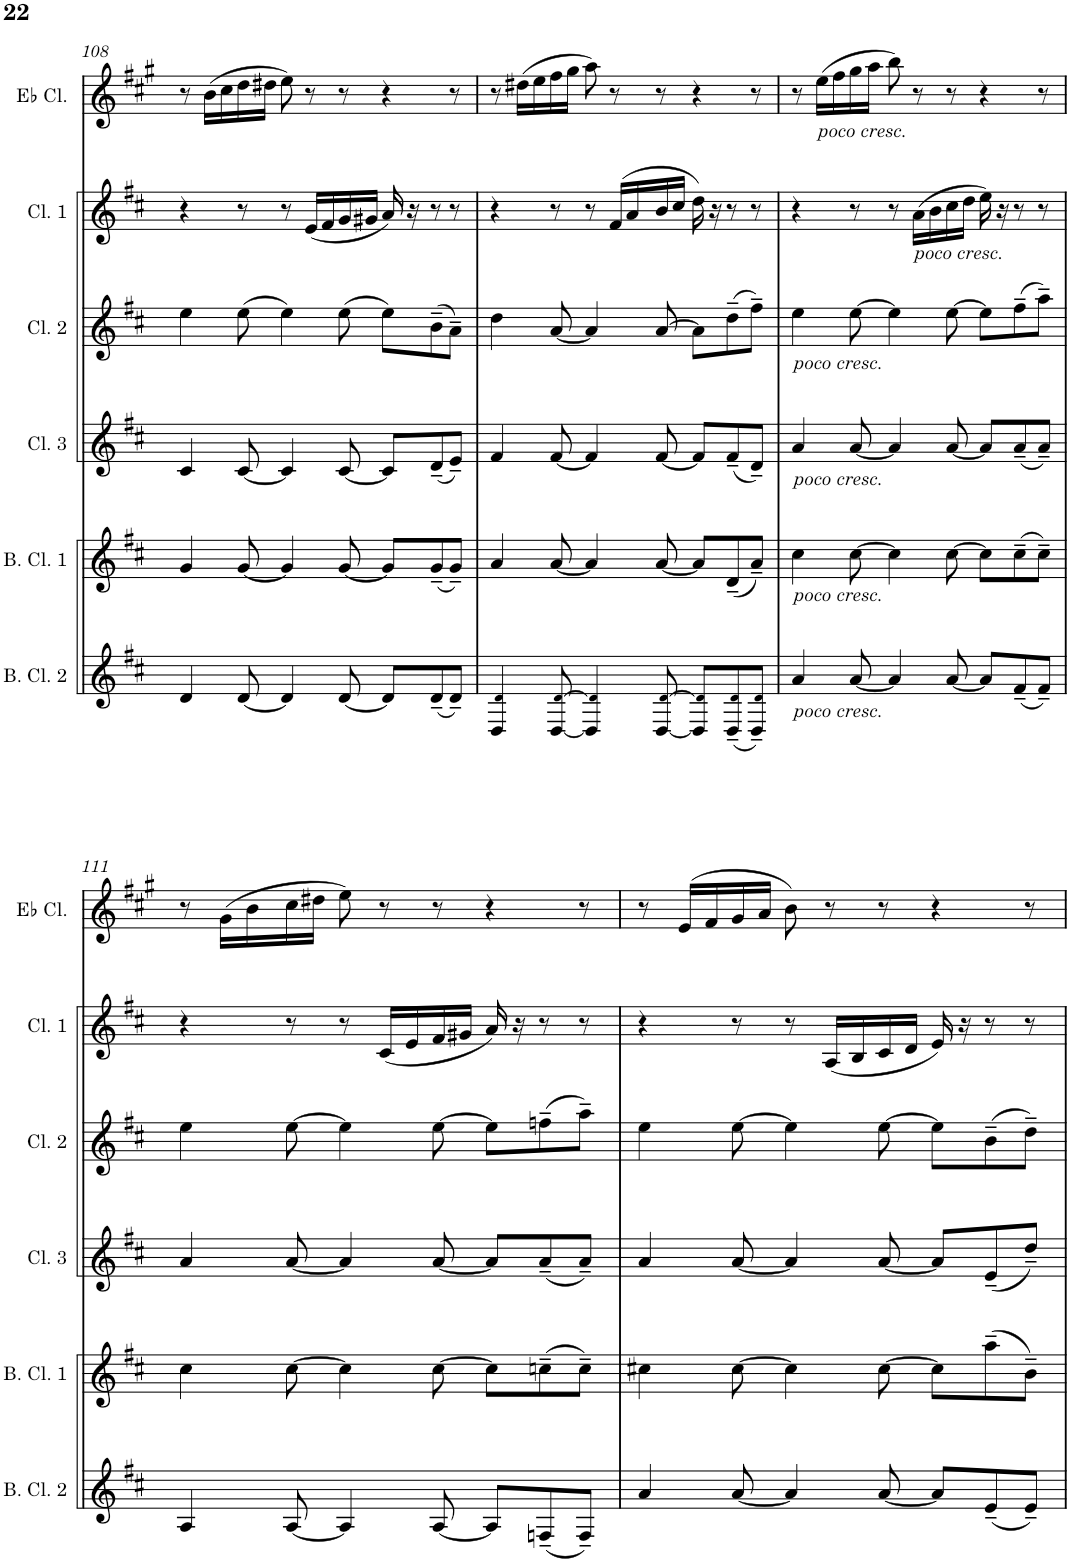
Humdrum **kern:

**kern	**kern	**kern	**kern	**kern	**kern
*part6	*part5	*part4	*part3	*part2	*part1
*staff6	*staff5	*staff4	*staff3	*staff2	*staff1
*I"Bass Clarinet 2	*I"Bass Clarinet 1	*I"Clarinet 3	*I"Clarinet 2	*I"Clarinet 1	*I"Clarinet in Eb
*I'B. Cl. 2	*I'B. Cl. 1	*I'Cl. 3	*I'Cl. 2	*I'Cl. 1	*
!!LO:PB:g=z
*clefG2	*clefG2	*clefG2	*clefG2	*clefG2	*clefG2
*Trd8c14	*Trd8c14	*Trd1c2	*Trd1c2	*Trd1c2	*Trd-2c-3
*k[f#c#]	*k[f#c#]	*k[f#c#]	*k[f#c#]	*k[f#c#]	*k[f#c#g#]
*M9/8	*M9/8	*M9/8	*M9/8	*M9/8	*M9/8
=108	=108	=108	=108	=108	=108
4d/	4g/	4c#/	4ee\	4r	8r
.	.	.	.	.	(16b\LL
.	.	.	.	.	16cc#\
[8d/	[8g/	[8c#/	(8ee\	8r	16dd\
.	.	.	.	.	16dd#X\JJ
4d/]	4g/]	4c#/]	4ee\)	8r	8ee\)
.	.	.	.	(16e/LL	8r
.	.	.	.	16f#/	.
[8d/	[8g/	[8c#/	(8ee\	16g/	8r
.	.	.	.	16g#X/JJ	.
8d/L]	8g/L]	8c#/L]	8ee\L)	16a/)	4r
.	.	.	.	16r	.
(8d~/	(8g~/	(8d~/	(8b~\	8r	.
8d~/J)	8g~/J)	8e~/J)	8a~\J)	8r	8r
=109	=109	=109	=109	=109	=109
4D/ 4d!/	4a/	4f#/	4dd\	4r	8r
.	.	.	.	.	(16dd#X\LL
.	.	.	.	.	16ee\
[8D/ [8d!/	[8a/	[8f#/	[8a/	8r	16ff#\
.	.	.	.	.	16gg#\JJ
4D/] 4d!/]	4a/]	4f#/]	4a/]	8r	8aa\)
.	.	.	.	(16f#/LL	8r
.	.	.	.	16a/	.
[8D/ [8d!/	[8a/	[8f#/	[8a/	16b/	8r
.	.	.	.	16cc#/JJ	.
8D/] 8d!/]L	8a/L]	8f#/L]	8a\L]	16dd\)	4r
.	.	.	.	16r	.
(8D/~ 8d!/~	(8d~/	(8f#~/	(8dd~\	8r	.
8D/~ 8d!/~J)	8a~/J)	8d~/J)	8ff#~\J)	8r	8r
=110	=110	=110	=110	=110	=110
!	!	!	!LO:TX:b:i:t=poco cresc.	!	!
!	!	!LO:TX:b:i:t=poco cresc.	!	!	!
!	!LO:TX:b:i:t=poco cresc.	!	!	!	!
!LO:TX:b:i:t=poco cresc.	!	!	!	!	!
4a/	4cc#\	4a/	4ee\	4r	8r
!	!	!	!	!	!LO:TX:b:i:t=poco cresc.
.	.	.	.	.	(16ee\LL
.	.	.	.	.	16ff#\
[8a/	[8cc#\	[8a/	[8ee\	8r	16gg#\
.	.	.	.	.	16aa\JJ
4a/]	4cc#\]	4a/]	4ee\]	8r	8bb\)
!	!	!	!	!LO:TX:b:i:t=poco cresc.	!
.	.	.	.	(16a\LL	8r
.	.	.	.	16b\	.
[8a/	[8cc#\	[8a/	[8ee\	16cc#\	8r
.	.	.	.	16dd\JJ	.
8a/L]	8cc#\L]	8a/L]	8ee\L]	16ee\)	4r
.	.	.	.	16r	.
(8f#~/	(8cc#~\	(8a~/	(8ff#~\	8r	.
8f#~/J)	8cc#~\J)	8a~/J)	8aa~\J)	8r	8r
!!LO:LB:g=z
=111	=111	=111	=111	=111	=111
4A/	4cc#\	4a/	4ee\	4r	8r
.	.	.	.	.	(16g#\LL
.	.	.	.	.	16b\
[8A/	[8cc#\	[8a/	[8ee\	8r	16cc#\
.	.	.	.	.	16dd#X\JJ
4A/]	4cc#\]	4a/]	4ee\]	8r	8ee\)
.	.	.	.	(16c#/LL	8r
.	.	.	.	16e/	.
[8A/	[8cc#\	[8a/	[8ee\	16f#/	8r
.	.	.	.	16g#X/JJ	.
8A/L]	8cc#\L]	8a/L]	8ee\L]	16a/)	4r
.	.	.	.	16r	.
(8Fn~/	(8ccn~\	(8a~/	(8ffn~\	8r	.
8F~/J)	8cc~\J)	8a~/J)	8aa~\J)	8r	8r
=112	=112	=112	=112	=112	=112
4a/	4cc#X\	4a/	4ee\	4r	8r
.	.	.	.	.	(16e/LL
.	.	.	.	.	16f#/
[8a/	[8cc#\	[8a/	[8ee\	8r	16g#/
.	.	.	.	.	16a/JJ
4a/]	4cc#\]	4a/]	4ee\]	8r	8b\)
.	.	.	.	(16A/LL	8r
.	.	.	.	16B/	.
[8a/	[8cc#\	[8a/	[8ee\	16c#/	8r
.	.	.	.	16d/JJ	.
8a/L]	8cc#\L]	8a/L]	8ee\L]	16e/)	4r
.	.	.	.	16r	.
(8e~/	(8aa~\	(8e~/	(8b~\	8r	.
8e~/J)	8b~\J)	8dd~/J)	8dd~\J)	8r	8r
=	=	=	=	=	=
*-	*-	*-	*-	*-	*-
